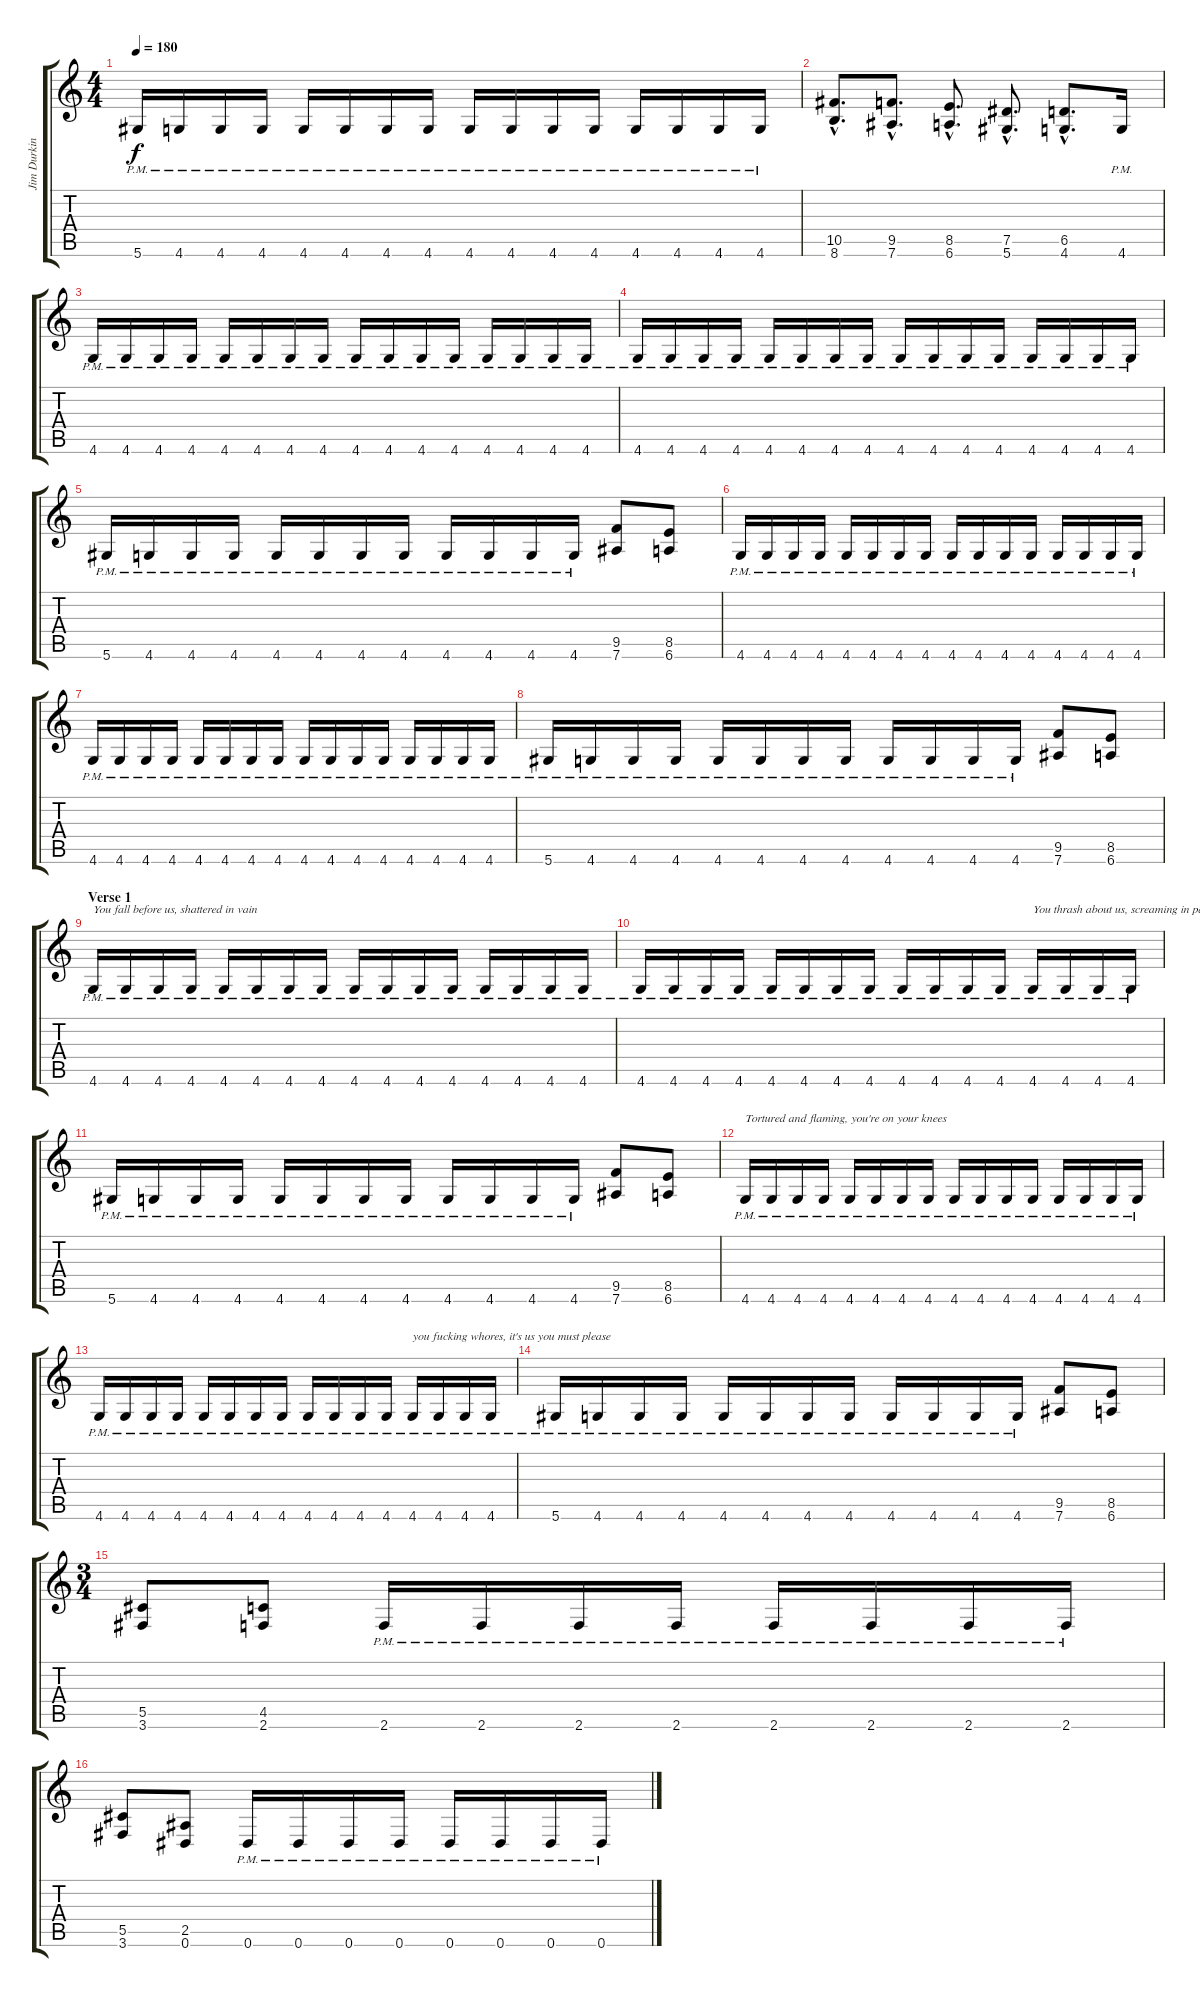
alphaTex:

\track ("Jim Durkin" "Jim Durkin") {instrument distortionguitar}
\staff {score tabs}
\tuning (Eb4 Bb3 Gb3 Db3 Ab2 Eb2) {hide}
\ts (4 4)
\tempo 180
\clef g2
\ks c
5.6{pm}.16{dy f} 4.6{pm}.16 4.6{pm}.16 4.6{pm}.16 4.6{pm}.16 4.6{pm}.16 4.6{pm}.16 4.6{pm}.16 4.6{pm}.16 4.6{pm}.16 4.6{pm}.16 4.6{pm}.16 4.6{pm}.16 4.6{pm}.16 4.6{pm}.16 4.6{pm}.16 |
(10.5{hac} 8.6{hac}).8{d} (9.5{hac} 7.6{hac}).8{d} (8.5{hac} 6.6{hac}).8{d} (7.5{hac} 5.6{hac}).8{d} (6.5{hac} 4.6{hac}).8{d} 4.6{pm}.16 |
4.6{pm}.16 4.6{pm}.16 4.6{pm}.16 4.6{pm}.16 4.6{pm}.16 4.6{pm}.16 4.6{pm}.16 4.6{pm}.16 4.6{pm}.16 4.6{pm}.16 4.6{pm}.16 4.6{pm}.16 4.6{pm}.16 4.6{pm}.16 4.6{pm}.16 4.6{pm}.16 |
4.6{pm}.16 4.6{pm}.16 4.6{pm}.16 4.6{pm}.16 4.6{pm}.16 4.6{pm}.16 4.6{pm}.16 4.6{pm}.16 4.6{pm}.16 4.6{pm}.16 4.6{pm}.16 4.6{pm}.16 4.6{pm}.16 4.6{pm}.16 4.6{pm}.16 4.6{pm}.16 |
5.6{pm}.16 4.6{pm}.16 4.6{pm}.16 4.6{pm}.16 4.6{pm}.16 4.6{pm}.16 4.6{pm}.16 4.6{pm}.16 4.6{pm}.16 4.6{pm}.16 4.6{pm}.16 4.6{pm}.16 (9.5 7.6).8 (8.5 6.6).8 |
4.6{pm}.16 4.6{pm}.16 4.6{pm}.16 4.6{pm}.16 4.6{pm}.16 4.6{pm}.16 4.6{pm}.16 4.6{pm}.16 4.6{pm}.16 4.6{pm}.16 4.6{pm}.16 4.6{pm}.16 4.6{pm}.16 4.6{pm}.16 4.6{pm}.16 4.6{pm}.16 |
4.6{pm}.16 4.6{pm}.16 4.6{pm}.16 4.6{pm}.16 4.6{pm}.16 4.6{pm}.16 4.6{pm}.16 4.6{pm}.16 4.6{pm}.16 4.6{pm}.16 4.6{pm}.16 4.6{pm}.16 4.6{pm}.16 4.6{pm}.16 4.6{pm}.16 4.6{pm}.16 |
5.6{pm}.16 4.6{pm}.16 4.6{pm}.16 4.6{pm}.16 4.6{pm}.16 4.6{pm}.16 4.6{pm}.16 4.6{pm}.16 4.6{pm}.16 4.6{pm}.16 4.6{pm}.16 4.6{pm}.16 (9.5 7.6).8 (8.5 6.6).8 |
\section ("" "Verse 1")
4.6{pm}.16{txt "You fall before us, shattered in vain"} 4.6{pm}.16 4.6{pm}.16 4.6{pm}.16 4.6{pm}.16 4.6{pm}.16 4.6{pm}.16 4.6{pm}.16 4.6{pm}.16 4.6{pm}.16 4.6{pm}.16 4.6{pm}.16 4.6{pm}.16 4.6{pm}.16 4.6{pm}.16 4.6{pm}.16 |
4.6{pm}.16 4.6{pm}.16 4.6{pm}.16 4.6{pm}.16 4.6{pm}.16 4.6{pm}.16 4.6{pm}.16 4.6{pm}.16 4.6{pm}.16 4.6{pm}.16 4.6{pm}.16 4.6{pm}.16 4.6{pm}.16{txt "You thrash about us, screaming in pain"} 4.6{pm}.16 4.6{pm}.16 4.6{pm}.16 |
5.6{pm}.16 4.6{pm}.16 4.6{pm}.16 4.6{pm}.16 4.6{pm}.16 4.6{pm}.16 4.6{pm}.16 4.6{pm}.16 4.6{pm}.16 4.6{pm}.16 4.6{pm}.16 4.6{pm}.16 (9.5 7.6).8 (8.5 6.6).8 |
4.6{pm}.16{txt "Tortured and flaming, you're on your knees"} 4.6{pm}.16 4.6{pm}.16 4.6{pm}.16 4.6{pm}.16 4.6{pm}.16 4.6{pm}.16 4.6{pm}.16 4.6{pm}.16 4.6{pm}.16 4.6{pm}.16 4.6{pm}.16 4.6{pm}.16 4.6{pm}.16 4.6{pm}.16 4.6{pm}.16 |
4.6{pm}.16 4.6{pm}.16 4.6{pm}.16 4.6{pm}.16 4.6{pm}.16 4.6{pm}.16 4.6{pm}.16 4.6{pm}.16 4.6{pm}.16 4.6{pm}.16 4.6{pm}.16 4.6{pm}.16 4.6{pm}.16{txt "you fucking whores, it's us you must please"} 4.6{pm}.16 4.6{pm}.16 4.6{pm}.16 |
5.6{pm}.16 4.6{pm}.16 4.6{pm}.16 4.6{pm}.16 4.6{pm}.16 4.6{pm}.16 4.6{pm}.16 4.6{pm}.16 4.6{pm}.16 4.6{pm}.16 4.6{pm}.16 4.6{pm}.16 (9.5 7.6).8 (8.5 6.6).8 |
\ts (3 4)
(5.5 3.6).8 (4.5 2.6).8 2.6{pm}.16 2.6{pm}.16 2.6{pm}.16 2.6{pm}.16 2.6{pm}.16 2.6{pm}.16 2.6{pm}.16 2.6{pm}.16 |
(5.5 3.6).8 (2.5 0.6).8 0.6{pm}.16 0.6{pm}.16 0.6{pm}.16 0.6{pm}.16 0.6{pm}.16 0.6{pm}.16 0.6{pm}.16 0.6{pm}.16
